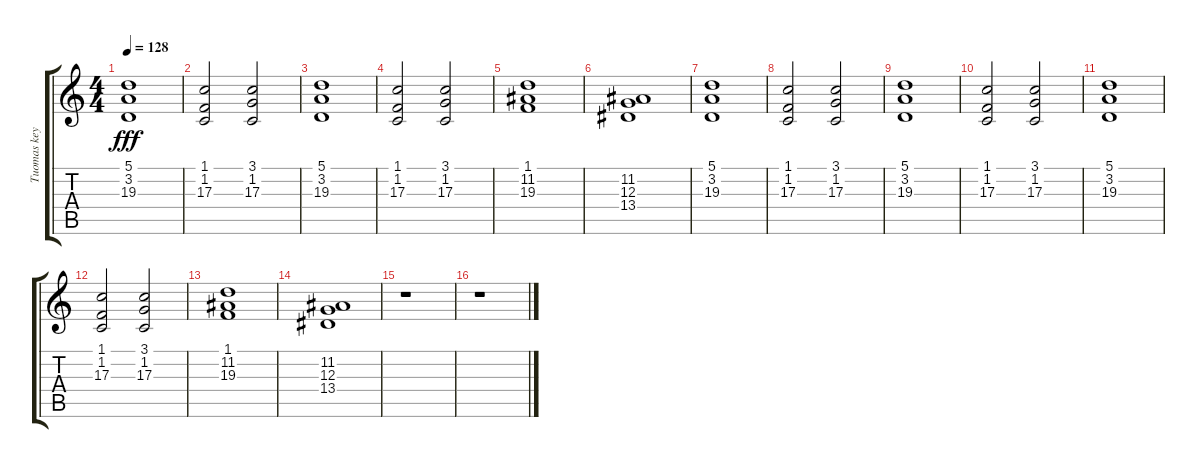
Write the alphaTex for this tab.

\track ("Tuomas keyboard2" "Tuomas key") {instrument pad2warm}
\staff {score tabs}
\tuning (E4 B3 G3 D3 A2 E2) {hide}
\ts (4 4)
\tempo 128
\clef g2
\ks c
(5.1 3.2 19.3).1{dy fff} |
(1.1 1.2 17.3).2 (3.1 1.2 17.3).2 |
(5.1 3.2 19.3).1 |
(1.1 1.2 17.3).2 (3.1 1.2 17.3).2 |
(1.1 11.2 19.3).1 |
(11.2 12.3 13.4).1 |
(5.1 3.2 19.3).1 |
(1.1 1.2 17.3).2 (3.1 1.2 17.3).2 |
(5.1 3.2 19.3).1 |
(1.1 1.2 17.3).2 (3.1 1.2 17.3).2 |
(5.1 3.2 19.3).1 |
(1.1 1.2 17.3).2 (3.1 1.2 17.3).2 |
(1.1 11.2 19.3).1 |
(11.2 12.3 13.4).1 |
r.1 |
r.1
